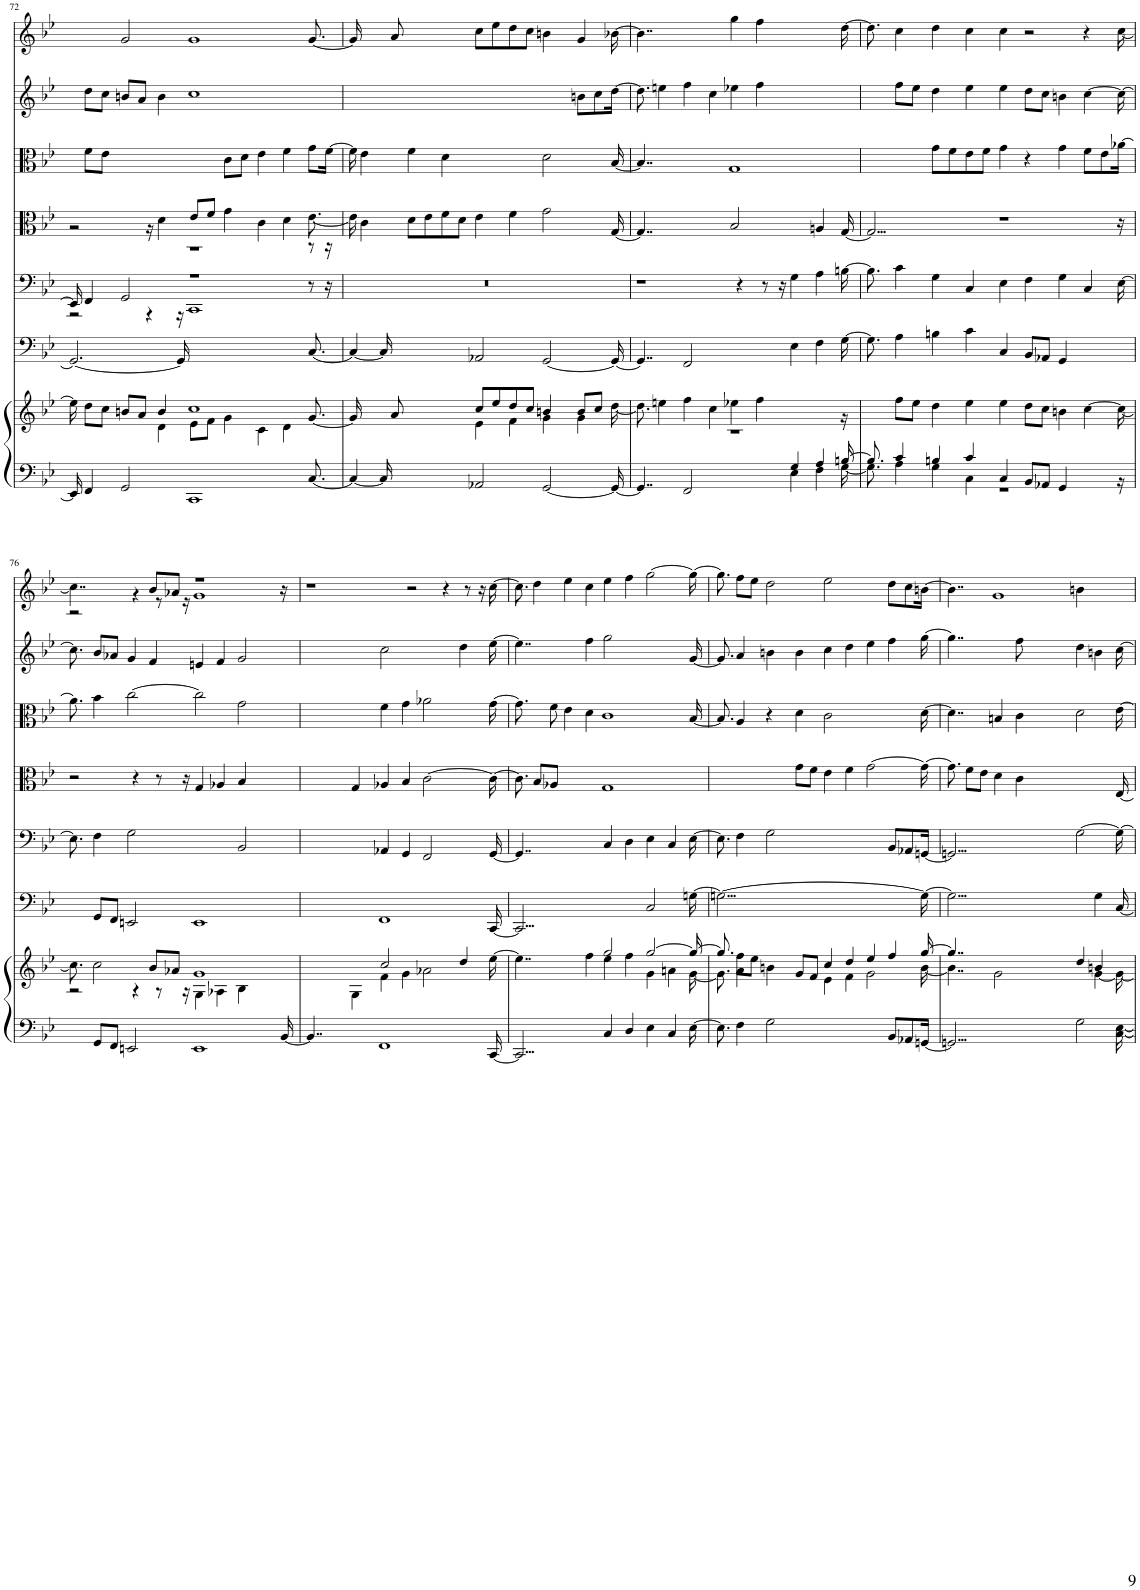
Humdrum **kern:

**kern	**kern	**kern	**kern	**kern	**kern	**kern	**kern
*part7	*part7	*part6	*part5	*part4	*part3	*part2	*part1
*staff8	*staff7	*staff6	*staff5	*staff4	*staff3	*staff2	*staff1
*I"Piano	*	*I"Voice	*I"Voice	*I"Voice	*I"Voice	*I"Voice	*I"Voice
*I'Pno	*	*I'V	*I'V	*I'V	*I'V	*I'V	*I'V
!!LO:PB:g=z
*clefF4	*clefG2	*clefF4	*clefF4	*clefC3	*clefC3	*clefG2	*clefG2
*k[b-e-]	*k[b-e-]	*k[b-e-]	*k[b-e-]	*k[b-e-]	*k[b-e-]	*k[b-e-]	*k[b-e-]
*M4/2	*M4/2	*M4/2	*M4/2	*M4/2	*M4/2	*M4/2	*M4/2
=72	=72	=72	=72	=72	=72	=72	=72
*	*^	*	*^	*^	*	*	*
16EE-/]	16ee-\]	16ryy	2.GG/_	16EE-/]	2r	2ryy	2r	16ryy	16ryy	4ryy
*	*v	*v	*	*	*	*	*	*	*	*
4FF/	8dd\L	.	4FF/	.	.	.	8f\L	8dd\L	.
.	8cc\J	.	.	.	.	.	8e-\J	8cc\J	.
.	.	.	.	.	.	.	.	.	16ryy
2GG/	8bn/L	.	2GG/	.	.	.	2ryy	8bn/L	2g/
.	8a/J	.	.	.	.	.	.	8a/J	.
.	.	.	.	4r	4ryy	16r	.	.	.
*	*^	*	*	*	*	*	*	*	*
.	4b/	4d\	.	.	.	.	4d\	.	4b\	.
.	.	.	16GG/]	.	16r	16ryy	.	.	.	.
1CC	1cc	8e-\L	1ryy	1r	1CC	8e-/L	1r	4ryy	1cc	1g
.	.	8f\J	.	.	.	8f/J	.	.	.	.
.	.	4g\	.	.	.	4g\	.	8c\L	.	.
.	.	.	.	.	.	.	.	8d\J	.	.
.	.	4c\	.	.	.	4c\	.	4e-\	.	.
.	.	4d\	.	.	.	4d\	.	4f\	.	.
[8.C/	[8.g/	8.ryy	[8.C/	8r	8.ryy	[8.e-\	8r	8g\L	8ryy	[8.g/
.	.	.	.	16r	.	.	16r	[16f\Jk	16ryy	.
*	*	*	*	*v	*v	*	*	*	*	*
*	*	*	*	*	*v	*v	*	*	*
=73	=73	=73	=73	=73	=73	=73	=73	=73
4C/_	16g/]	2...ryy	4C/_	0r	16e-\]	16f\]	1ryy	16g/]
.	4ryy	.	.	.	4c\	4e-\	.	4ryy
16C/]	.	.	16C/]	.	.	.	.	.
2ryy	8a/	.	2ryy	.	8ryy	8ryy	.	8a/
.	2ryy	.	.	.	8d\L	4f\	.	2ryy
.	.	.	.	.	8e-\	.	.	.
.	.	.	.	.	8f\	4d\	.	.
8ryy	.	.	8ryy	.	8d\J	.	.	.
2AA-X/	8cc/L	4e-\	2AA-X/	.	4e-\	2ryy	.	8cc\L
.	.	.	.	.	.	.	2ryy	.
.	8ee-/	.	.	.	.	.	.	8ee-\
.	8dd/	4f\	.	.	4f\	.	.	8dd\
.	8cc/J	.	.	.	.	.	.	8cc\J
[2GG/	4bn/	4g\	[2GG/	.	2g\	2d\	.	4bn\
.	.	.	.	.	.	.	8ryy	.
.	.	.	.	.	.	.	16ryy	.
.	8b/L	4g\	.	.	.	.	8bn\L	4g/
.	8cc/J	.	.	.	.	.	8cc\	.
16GG/_	16ryy	[16dd\	16GG/_	.	[16G/	[16B-/	[16dd\Jk	[16b-X\
=74	=74	=74	=74	=74	=74	=74	=74	=74
*^	*	*	*	*	*	*	*	*
4..GG/]	4..ryy	2ryy	8.dd\]	4..GG/]	1r	4..G/]	4..B-/]	8.dd\]	4..b-\]
.	.	.	4een\	.	.	.	.	4een\	.
*v	*v	*	*	*	*	*	*	*	*
2FF/	.	4ff\	2FF/	.	2ryy	2ryy	4ff\	2ryy
.	4ryy	.	.	.	.	.	.	.
.	.	4cc\	.	.	.	.	4cc\	.
.	8ryy	.	.	.	.	.	.	.
.	16ryy	.	.	.	.	.	.	.
2ryy	4ee-X\	1r	2ryy	.	2B-/	1G	4ee-X\	4gg\
.	.	.	.	4r	.	.	.	.
.	4ff\	.	.	.	.	.	4ff\	4ff\
.	.	.	.	8r	.	.	.	.
.	.	.	.	16r	.	.	.	.
*^	*	*	*	*	*	*	*	*
4G/	4E-\	2ryy	.	4E-\	4G\	4ryy	.	2ryy	2ryy
4A/	4F\	.	.	4F\	4A\	4An/	.	.	.
[16Bn/	[16G\	16ryy	16r	[16G\	[16Bn\	[16G/	16ryy	16ryy	[16dd\
*	*	*v	*v	*	*	*	*	*	*
=75	=75	=75	=75	=75	=75	=75	=75	=75
8.B/]	8.G\]	8ryy	8.G\]	8.B\]	2...G/]	4ryy	8ryy	8.dd\]
.	.	16ryy	.	.	.	.	16ryy	.
4c/	4A\	8ff\L	4A\	4c\	.	.	8ff\L	4cc\
.	.	.	.	.	.	8ryy	.	.
.	.	8ee-\J	.	.	.	.	8ee-\J	.
.	.	.	.	.	.	16ryy	.	.
4Bn/	4G\	4dd\	4Bn\	4G\	.	8g\L	4dd\	4dd\
.	.	.	.	.	.	8f\	.	.
4c/	4C\	4ee-\	4c\	4C/	.	8e-\	4ee-\	4cc\
.	.	.	.	.	.	8f\J	.	.
4C/	1r	4ee-\	4C/	4E-\	1r	4g\	4ee-\	4cc\
8BB-/L	.	8dd\L	8BB-/L	4F\	.	4r	8dd\L	2r
8AA-X/J	.	8cc\J	8AA-X/J	.	.	.	8cc\J	.
4GG/	.	4bn\	4GG/	4G\	.	4g\	4bn\	.
4ryy	.	[4cc\	4ryy	4C/	.	8f\L	[4cc\	4r
.	.	.	.	.	.	8e-\	.	.
16ryy	16r	16cc\_	16ryy	[16E-\	16r	[16a-X\Jk	16cc\_	[16cc\
*v	*v	*	*	*	*	*	*	*
!!LO:LB:g=z
=76	=76	=76	=76	=76	=76	=76	=76
*	*^	*	*	*	*	*	*^
8ryy	8.cc\]	2r	8ryy	8.E-\]	2r	8.a-\]	8.cc\]	4..cc\]	2r
16ryy	.	.	16ryy	.	.	.	.	.	.
8GG/L	2cc\	.	8GG/L	4F\	.	4b-\	8b-/L	.	.
8FF/J	.	.	8FF/J	.	.	.	8a-X/J	.	.
2EEn/	.	.	2EEn/	2G\	.	[>2cc\	4g/	4ryy	.
.	.	4r	.	.	4r	.	.	.	4r
.	8b-/L	.	.	.	.	.	4f/	8b-/L	.
.	.	8r	.	.	8r	.	.	.	8r
.	8a-X/J	.	.	.	.	.	.	8a-X/J	.
.	.	16r	.	.	16r	.	.	.	16r
1EE	1g	4G\	1EE	2ryy	4G/	2cc\]	4en/	1r	1g
.	.	4A-X\	.	.	4A-X/	.	4f/	.	.
.	.	4B-\	.	2BB-/	4B-/	2g\	2g/	.	.
.	.	4ryy	.	.	4ryy	.	.	.	.
[16BB-/	16ryy	16ryy	16ryy	16ryy	16ryy	16ryy	16ryy	16r	16ryy
*	*	*	*	*	*	*	*	*v	*v
=77	=77	=77	=77	=77	=77	=77	=77	=77
4..BB-/]	4ryy	8.ryy	2ryy	2ryy	4ryy	2ryy	2ryy	1r
*	*v	*v	*	*	*	*	*	*
.	8ryy	.	.	8ryy	.	.	.
.	16ryy	.	.	16ryy	.	.	.
4ryy	4G\	.	.	4G/	.	.	.
.	.	8ryy	8ryy	.	8ryy	8ryy	.
.	.	16ryy	16ryy	.	16ryy	16ryy	.
*	*^	*	*	*	*	*	*
1FF	4f\	2cc/	1FF	4AA-X/	4A-X/	4f\	2cc\	.
.	4g\	.	.	4GG/	4B-/	4g\	.	.
.	.	.	.	.	.	.	.	2r
.	2a-X\	2ryy	.	2FF/	[>2c\	2a-X\	2ryy	.
.	.	.	.	.	.	.	.	4r
4ryy	4dd/	4ryy	4ryy	4ryy	4ryy	4ryy	4dd\	.
.	.	.	.	.	.	.	.	8r
.	.	.	.	.	.	.	.	16r
[16CC/	[16ee-\	16ryy	[16CC/	[16GG/	16c\_	[16g\	[16ee-\	[16cc\
=78	=78	=78	=78	=78	=78	=78	=78	=78
2...CC/]	4..ee-\]	2...ryy	2...CC/]	4..GG/]	8.c\]	8.g\]	4..ee-\]	8.cc\]
.	.	.	.	.	8B-/L	8ryy	.	4dd\
.	.	.	.	.	8A-X/J	8f\	.	.
.	4ryy	.	.	2ryy	2ryy	4e-\	4ryy	4ee-\
.	4ff\	.	.	.	.	4d\	4ff\	4cc\
4C/	4ee-\	2gg/	2ryy	4C/	1G	1c	2gg\	4ee-\
4D/	4ff\	.	.	4D\	.	.	.	4ff\
4E-\	4g\	[>2gg/	2C/	4E-\	.	.	2ryy	[>2gg\
4C/	4an\	.	.	4C/	.	.	.	.
[16E-\	[16g\	16gg/_	[>16Gn\	[16E-\	16ryy	[16B-/	[16g/	16gg\_
=79	=79	=79	=79	=79	=79	=79	=79	=79
8.E-\]	8.g\]	8.gg/]	2...Gn\_	8.E-\]	2ryy	8.B-/]	8.g/]	8.gg\]
4F\	4a\	8ff\L	.	4F\	.	4A/	4a/	8ff\L
.	.	8ee-\J	.	.	.	.	.	8ee-\J
2G\	4bn\	2ryy	.	2G\	.	4r	4bn\	2dd\
.	.	.	.	.	8ryy	.	.	.
.	.	.	.	.	16ryy	.	.	.
.	8g/L	.	.	.	8g\L	4d\	4b\	.
.	8f/J	.	.	.	8f\J	.	.	.
2ryy	4e-\	4cc/	1ryy	2ryy	4e-\	2c\	4cc\	2ee-\
.	4f\	4dd/	.	.	4f\	.	4dd\	.
4ryy	2g\	4ee-/	.	4ryy	[>2g\	2ryy	4ee-\	4ryy
8BB-/L	.	4ff/	.	8BB-/L	.	.	4ff\	8dd\L
8AA-X/	.	.	.	8AA-X/	.	.	.	8cc\
[16GGn/Jk	[16gg/	[16b\	16G\_	[16GGn/Jk	16g\_	[16d\	[16gg\	[16bn\Jk
=80	=80	=80	=80	=80	=80	=80	=80	=80
2...GGn/]	4..gg/]	4..b\]	2...G\]	2...GGn/]	8.g\]	4..d\]	4..gg\]	4..b\]
.	.	.	.	.	8f\L	.	.	.
.	.	.	.	.	8e-\J	.	.	.
.	1ryy	2g\	.	.	4d\	4Bn/	4ryy	1g
.	.	.	.	.	4c\	4c\	8ff\	.
.	.	.	.	.	.	.	2ryy	.
2ryy	.	2.ryy	2ryy	2ryy	1ryy	2ryy	.	.
.	.	.	.	.	.	.	8ryy	.
2G\	4dd/	.	4ryy	[2G\	.	2d\	4dd\	4bn\
.	4bn/	[4g\	4G\	.	.	.	4bn\	4ryy
[16C\ [16E-\	16ryy	16g\_	[16C/	16G\_	[16E-/	[16e-\	[16cc\	16ryy
*	*v	*v	*	*	*	*	*	*
=	=	=	=	=	=	=	=
*-	*-	*-	*-	*-	*-	*-	*-
